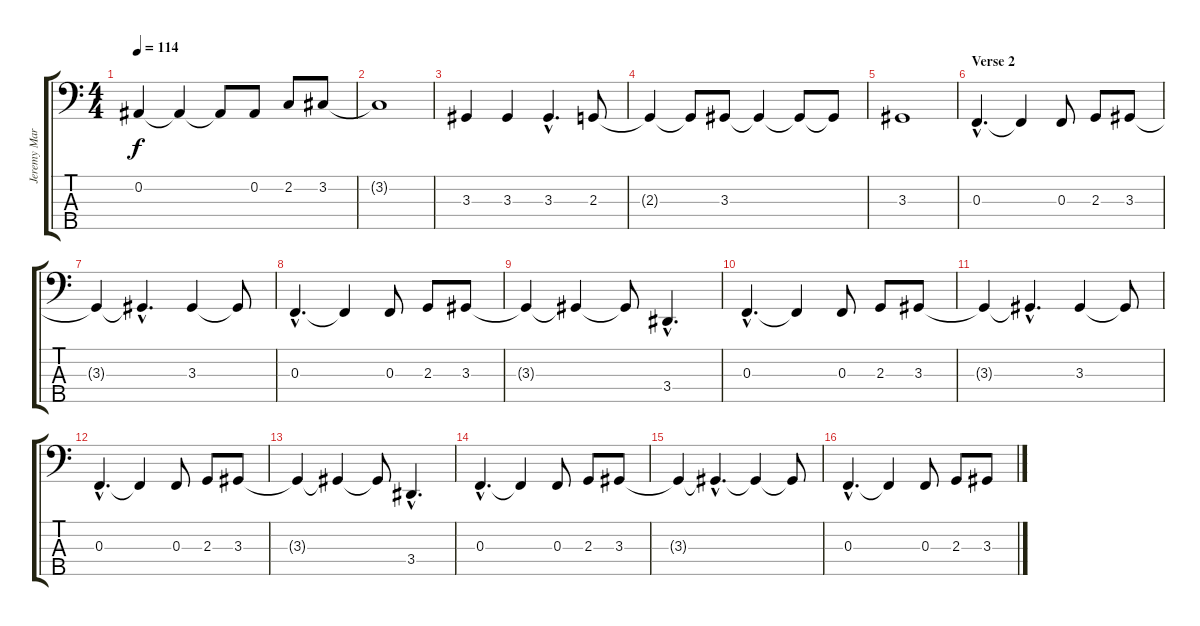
\track ("Jeremy Marshall (Volume Effect)" "Jeremy Mar") {instrument electricbasspick}
\staff {score tabs}
\tuning (Eb2 Bb1 F1 C1 G0) {hide}
\ts (4 4)
\tempo 114
\clef f4
\ks c
0.2.4{dy f} 0.2{t}.4 0.2{t}.8 0.2.8 2.2.8 3.2.8 |
3.2{t}.1 |
3.3.4 3.3.4 3.3{hac}.4{d} 2.3.8 |
2.3{t}.4 2.3{t}.8 3.3.8 3.3{t}.4 3.3{t}.8 3.3{t}.8 |
3.3.1 |
\section ("" "Verse 2")
0.3{hac}.4{d} 0.3{t}.4 0.3.8 2.3.8 3.3.8 |
3.3{t}.4 3.3{hac t}.4{d} 3.3.4 3.3{t}.8 |
0.3{hac}.4{d} 0.3{t}.4 0.3.8 2.3.8 3.3.8 |
3.3{t}.4 3.3{t}.4 3.3{t}.8 3.4{hac}.4{d} |
0.3{hac}.4{d} 0.3{t}.4 0.3.8 2.3.8 3.3.8 |
3.3{t}.4 3.3{hac t}.4{d} 3.3.4 3.3{t}.8 |
0.3{hac}.4{d} 0.3{t}.4 0.3.8 2.3.8 3.3.8 |
3.3{t}.4 3.3{t}.4 3.3{t}.8 3.4{hac}.4{d} |
0.3{hac}.4{d} 0.3{t}.4 0.3.8 2.3.8 3.3.8 |
3.3{t}.4 3.3{hac t}.4{d} 3.3{t}.4 3.3{t}.8 |
0.3{hac}.4{d} 0.3{t}.4 0.3.8 2.3.8 3.3.8
